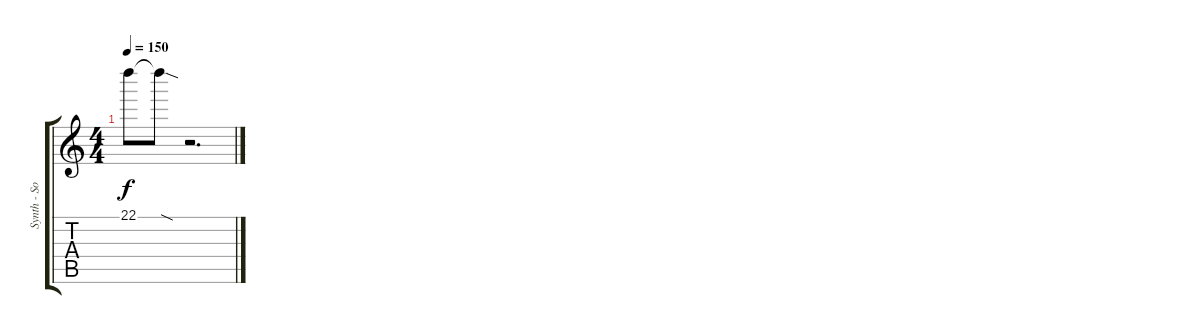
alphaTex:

\track ("Synth - Solo" "Synth - So") {instrument lead2sawtooth}
\staff {score tabs}
\tuning (E5 B4 G4 D4 A3 E3) {hide}
\ts (4 4)
\tempo 150
\clef g2
\ks c
22.1{t}.8{dy f} 22.1{sod t}.8 r.2{d}
